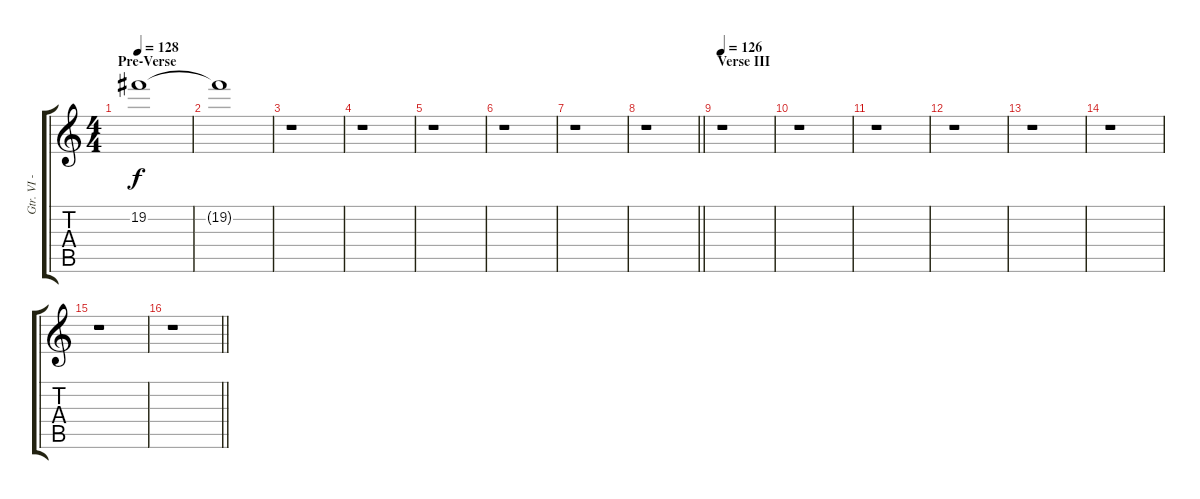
\track ("Gtr. VI - Jason Gobel (lead)" "Gtr. VI - ") {instrument distortionguitar bank 255}
\staff {score tabs}
\tuning (E4 B3 G3 D3 A2 E2) {hide}
\ts (4 4)
\section ("" "Pre-Verse")
\tempo 128
\clef g2
\ks c
19.2{t}.1{dy f volume 0} |
19.2{t}.1 |
r.1 |
r.1 |
r.1 |
r.1 |
r.1 |
\barLineRight lightlight
r.1 |
\section ("" "Verse III")
\tempo 126
r.1 |
r.1 |
r.1 |
r.1 |
r.1 |
r.1 |
r.1 |
\barLineRight lightlight
r.1
